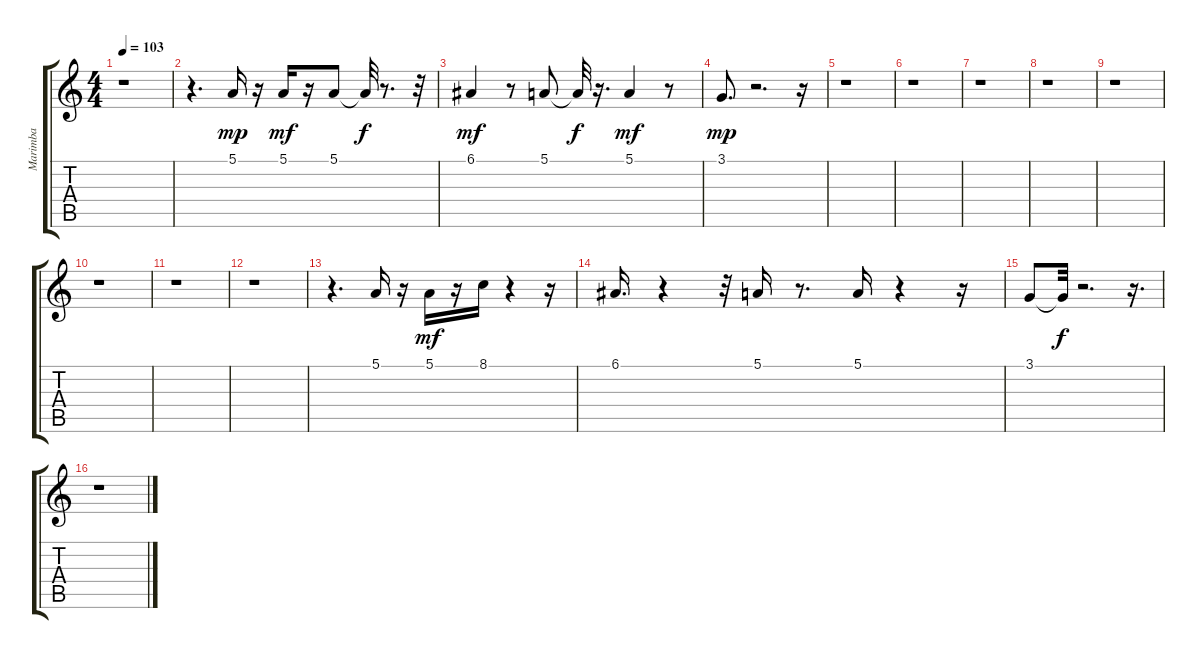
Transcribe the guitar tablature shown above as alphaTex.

\track ("Marimba" "Marimba") {instrument marimba}
\staff {score tabs}
\tuning (E4 B3 G3 D3 A2 E2) {hide}
\ts (4 4)
\tempo 103
\clef g2
\ks c
r.1{dy mf} |
r.4{d} 5.1.16{dy mp} r.16 5.1.16{dy mf} r.16 5.1.8 5.1{t}.32{dy f} r.8{d} r.32 |
6.1.4{dy mf} r.8 5.1.8 5.1{t}.32{dy f} r.16{d} 5.1.4{dy mf} r.8 |
3.1.8{d dy mp} r.2{d} r.16 |
r.1 |
r.1 |
r.1 |
r.1 |
r.1 |
r.1 |
r.1 |
r.1 |
r.4{d} 5.1.16 r.16 5.1.16{dy mf} r.16 8.1.16 r.4 r.16 |
6.1.16{d} r.4 r.32 5.1.16 r.8{d} 5.1.16 r.4 r.16 |
3.1.8 3.1{t}.32{dy f} r.2{d} r.16{d} |
r.1
